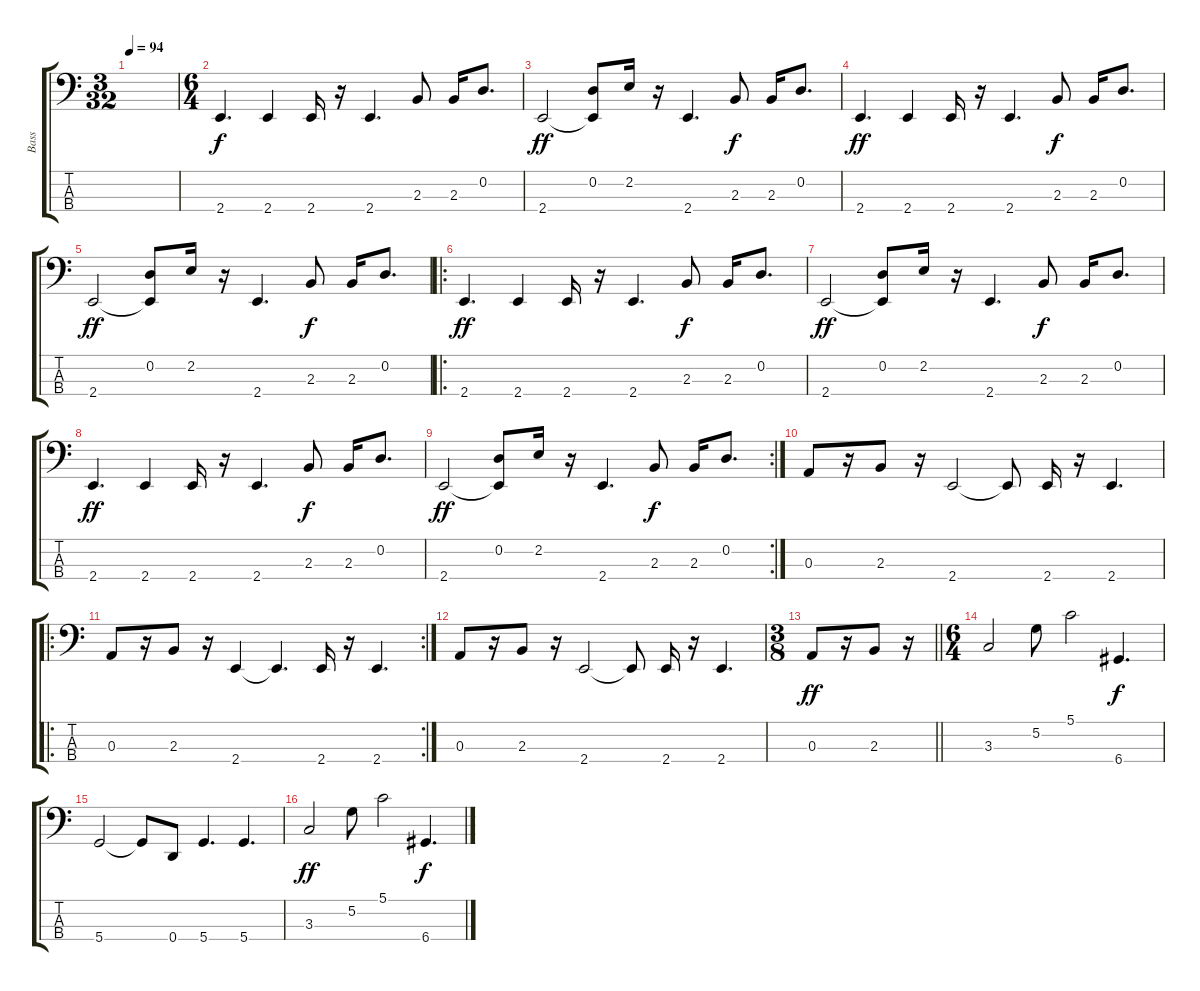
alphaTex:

\track ("Bass" "Bass") {instrument electricbassfinger}
\staff {score tabs}
\tuning (G2 D2 A1 D1) {hide}
\ts (3 32)
\tempo 94
\clef f4
\ks c
|
\ts (6 4)
2.4.4{d} 2.4.4 2.4.16 r.16 2.4.4{d} 2.3.8{dy f} 2.3.16 0.2.8{d} |
2.4.2{dy ff} (0.2 2.4{t}).8 2.2.16 r.16 2.4.4{d} 2.3.8{dy f} 2.3.16 0.2.8{d} |
2.4.4{d dy ff} 2.4.4 2.4.16 r.16 2.4.4{d} 2.3.8{dy f} 2.3.16 0.2.8{d} |
2.4.2{dy ff} (0.2 2.4{t}).8 2.2.16 r.16 2.4.4{d} 2.3.8{dy f} 2.3.16 0.2.8{d} |
\ro
2.4.4{d dy ff} 2.4.4 2.4.16 r.16 2.4.4{d} 2.3.8{dy f} 2.3.16 0.2.8{d} |
2.4.2{dy ff} (0.2 2.4{t}).8 2.2.16 r.16 2.4.4{d} 2.3.8{dy f} 2.3.16 0.2.8{d} |
2.4.4{d dy ff} 2.4.4 2.4.16 r.16 2.4.4{d} 2.3.8{dy f} 2.3.16 0.2.8{d} |
\rc 2
2.4.2{dy ff} (0.2 2.4{t}).8 2.2.16 r.16 2.4.4{d} 2.3.8{dy f} 2.3.16 0.2.8{d} |
0.3.8 r.16 2.3.8 r.16 2.4.2 2.4{t}.8 2.4.16 r.16 2.4.4{d} |
\ro
\rc 2
0.3.8 r.16 2.3.8 r.16 2.4.4 2.4{t}.4{d} 2.4.16 r.16 2.4.4{d} |
0.3.8 r.16 2.3.8 r.16 2.4.2 2.4{t}.8 2.4.16 r.16 2.4.4{d} |
\ts (3 8)
\barLineRight lightlight
0.3.8{dy ff} r.16 2.3.8 r.16 |
\ts (6 4)
3.3.2 5.2.8 5.1.2 6.4.4{d dy f} |
5.4.2 5.4{t}.8 0.4.8 5.4.4{d} 5.4.4{d} |
3.3.2{dy ff} 5.2.8 5.1.2 6.4.4{d dy f}
